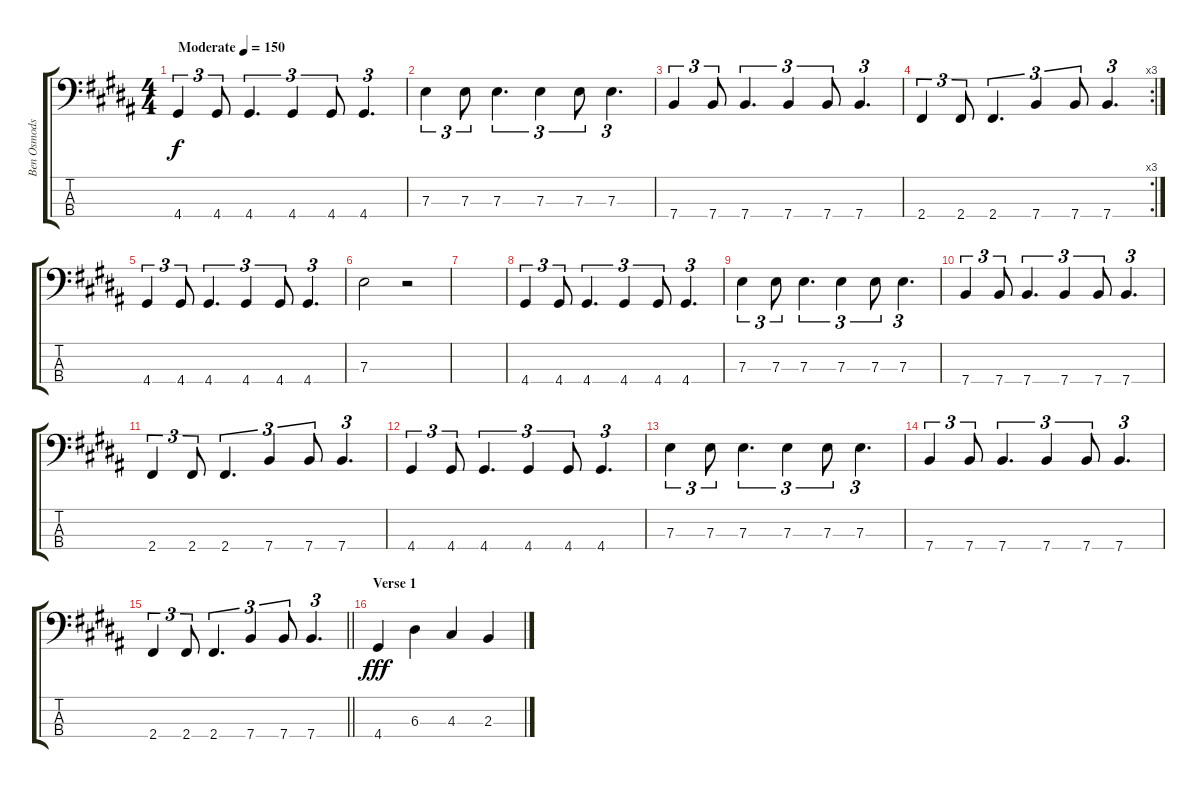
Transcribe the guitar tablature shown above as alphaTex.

\track ("Ben Osmodson - Bass" "Ben Osmods") {instrument electricbassfinger}
\staff {score tabs}
\tuning (G2 D2 A1 E1) {hide}
\ts (4 4)
\tempo (150 "Moderate")
\clef f4
\ks g#minor
4.4.4{tu (3 2) txt "" dy f instrument electricbassfinger} 4.4.8{tu (3 2)} 4.4.4{d tu (3 2)} 4.4.4{tu (3 2)} 4.4.8{tu (3 2)} 4.4.4{d tu (3 2)} |
7.3.4{tu (3 2) txt ""} 7.3.8{tu (3 2)} 7.3.4{d tu (3 2)} 7.3.4{tu (3 2)} 7.3.8{tu (3 2)} 7.3.4{d tu (3 2)} |
7.4.4{tu (3 2)} 7.4.8{tu (3 2)} 7.4.4{d tu (3 2)} 7.4.4{tu (3 2)} 7.4.8{tu (3 2)} 7.4.4{d tu (3 2)} |
\rc 3
2.4.4{tu (3 2)} 2.4.8{tu (3 2)} 2.4.4{d tu (3 2)} 7.4.4{tu (3 2)} 7.4.8{tu (3 2)} 7.4.4{d tu (3 2)} |
4.4.4{tu (3 2)} 4.4.8{tu (3 2)} 4.4.4{d tu (3 2)} 4.4.4{tu (3 2)} 4.4.8{tu (3 2)} 4.4.4{d tu (3 2)} |
7.3.2 r.2 |
|
4.4.4{tu (3 2)} 4.4.8{tu (3 2)} 4.4.4{d tu (3 2)} 4.4.4{tu (3 2)} 4.4.8{tu (3 2)} 4.4.4{d tu (3 2)} |
7.3.4{tu (3 2)} 7.3.8{tu (3 2)} 7.3.4{d tu (3 2)} 7.3.4{tu (3 2)} 7.3.8{tu (3 2)} 7.3.4{d tu (3 2)} |
7.4.4{tu (3 2)} 7.4.8{tu (3 2)} 7.4.4{d tu (3 2)} 7.4.4{tu (3 2)} 7.4.8{tu (3 2)} 7.4.4{d tu (3 2)} |
2.4.4{tu (3 2)} 2.4.8{tu (3 2)} 2.4.4{d tu (3 2)} 7.4.4{tu (3 2)} 7.4.8{tu (3 2)} 7.4.4{d tu (3 2)} |
4.4.4{tu (3 2)} 4.4.8{tu (3 2)} 4.4.4{d tu (3 2)} 4.4.4{tu (3 2)} 4.4.8{tu (3 2)} 4.4.4{d tu (3 2)} |
7.3.4{tu (3 2)} 7.3.8{tu (3 2)} 7.3.4{d tu (3 2)} 7.3.4{tu (3 2)} 7.3.8{tu (3 2)} 7.3.4{d tu (3 2)} |
7.4.4{tu (3 2)} 7.4.8{tu (3 2)} 7.4.4{d tu (3 2)} 7.4.4{tu (3 2)} 7.4.8{tu (3 2)} 7.4.4{d tu (3 2)} |
\barLineRight lightlight
2.4.4{tu (3 2)} 2.4.8{tu (3 2)} 2.4.4{d tu (3 2)} 7.4.4{tu (3 2)} 7.4.8{tu (3 2)} 7.4.4{d tu (3 2)} |
\section ("" "Verse 1")
4.4.4{dy fff} 6.3.4 4.3.4 2.3.4
